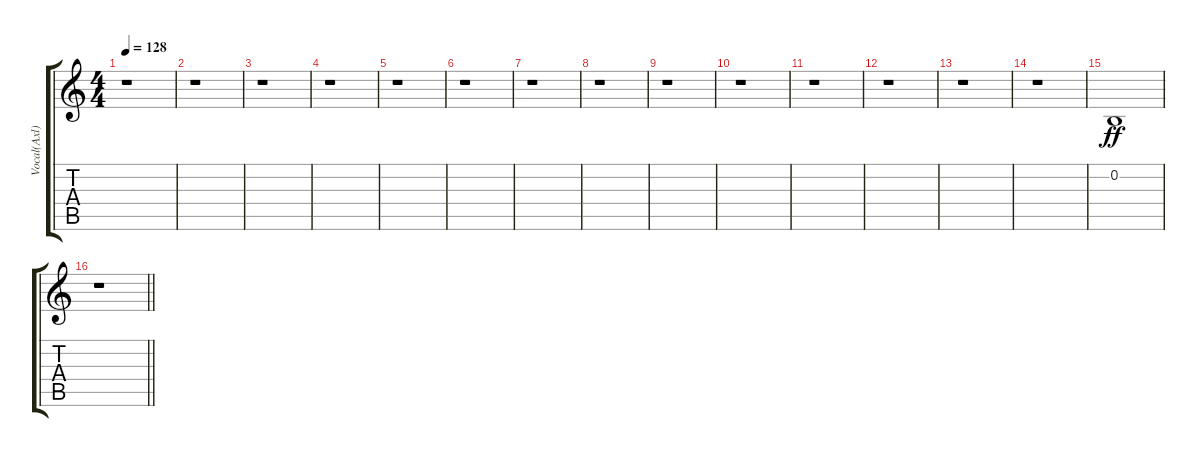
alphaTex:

\track ("Vocal(Axl)" "Vocal(Axl)") {instrument lead2sawtooth}
\staff {score tabs}
\tuning (E4 B3 G3 D3 A2 E2) {hide}
\ts (4 4)
\tempo 128
\clef g2
\ks c
r.1{dy ff} |
r.1 |
r.1 |
r.1 |
r.1 |
r.1 |
r.1 |
r.1 |
r.1 |
r.1 |
r.1 |
r.1 |
r.1 |
r.1 |
0.2.1 |
\barLineRight lightlight
r.1
